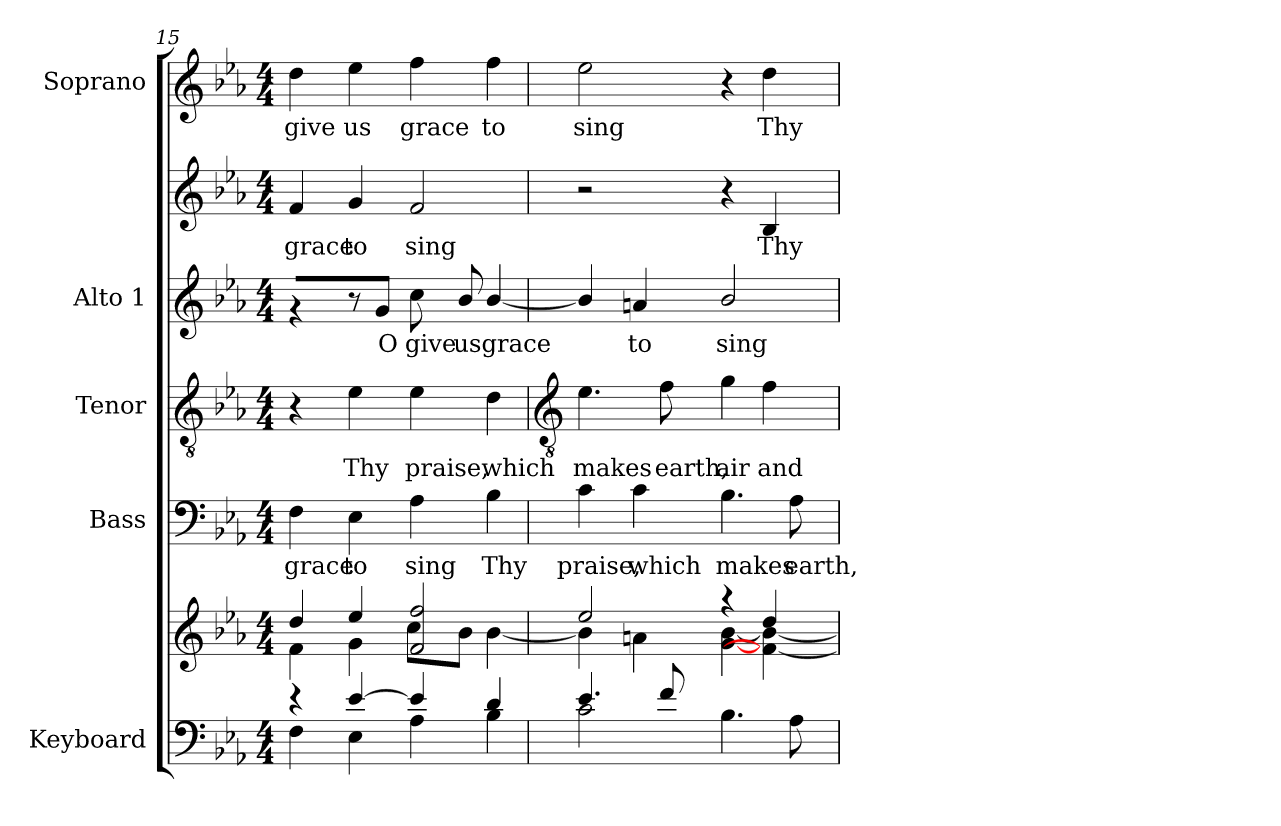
**kern	**kern	**kern	**text	**kern	**text	**kern	**text	**kern	**text	**kern	**text
*part5	*part5	*part4	*part4	*part3	*part3	*part2	*part2	*part2	*part2	*part1	*part1
*staff7	*staff6	*staff5	*staff5	*staff4	*staff4	*staff3	*staff3	*staff2	*staff2	*staff1	*staff1
*I"Keyboard	*	*I"Bass	*	*I"Tenor	*	*I"Alto 1	*	*	*	*I"Soprano	*
*	*	*I'B	*	*I'T	*	*I'A1	*	*	*	*I'S	*
*clefF4	*clefG2	*clefF4	*	*clefGv2	*	*clefG2	*	*clefG2	*	*clefG2	*
*k[b-e-a-]	*k[b-e-a-]	*k[b-e-a-]	*	*k[b-e-a-]	*	*k[b-e-a-]	*	*k[b-e-a-]	*	*k[b-e-a-]	*
*E-:	*E-:	*E-:	*	*E-:	*	*E-:	*	*E-:	*	*E-:	*
*M4/4	*M4/4	*M4/4	*	*M4/4	*	*M4/4	*	*M4/4	*	*M4/4	*
=15	=15	=15	=15	=15	=15	=15	=15	=15	=15	=15	=15
*^	*^	*	*	*	*	*	*	*	*	*	*
!	!	!	!	!	!LO:LY:b	!	!	!	!	!	!LO:LY:b	!	!LO:LY:b
4r	4F\	4dd/	4f\	4F	grace	4r	.	4r	.	4f	grace	4dd	give
!	!	!	!	!	!LO:LY:b	!	!LO:LY:b	!	!	!	!LO:LY:b	!	!LO:LY:b
[4e-/	4E-\	4ee-/	4g\	4E-	to	4e-	Thy	8r	.	4g	to	4ee-	us
!	!	!	!	!	!	!	!	!	!LO:LY:b	!	!	!	!
.	.	.	.	.	.	.	.	8gJ	O	.	.	.	.
!	!	!	!	!	!LO:LY:b	!	!LO:LY:b	!	!LO:LY:b	!	!LO:LY:b	!	!LO:LY:b
4e-/]	4A-\	2f/ 2ff/	8cc\L	4A-	sing	4e-	praise,	8cc	give	2f	sing	4ff	grace
!	!	!	!	!	!	!	!	!	!LO:LY:b	!	!	!	!
.	.	.	8b-\J	.	.	.	.	8b-/	us	.	.	.	.
!	!	!	!	!	!LO:LY:b	!	!LO:LY:b	!	!LO:LY:b	!	!	!	!LO:LY:b
4d/	4B-\	.	[4b-\	4B-	Thy	4d	which	[4b-/	grace	.	.	4ff	to
!!LO:LB:g=z
=16	=16	=16	=16	=16	=16	=16	=16	=16	=16	=16	=16	=16	=16
*	*	*	*	*	*	*clefGv2	*	*	*	*	*	*	*
!	!	!	!	!	!LO:LY:b	!	!LO:LY:b	!	!	!	!	!	!LO:LY:b
4.e-/	2c\	2ee-/	4b-\]	4c	praise,	4.e-	makes	4b-/]	.	2r	.	2ee-	sing
!	!	!	!	!	!LO:LY:b	!	!	!	!LO:LY:b	!	!	!	!
.	.	.	4an\	4c	which	.	.	4an	to	.	.	.	.
!	!	!	!	!	!	!	!LO:LY:b	!	!	!	!	!	!
8f/	.	.	.	.	.	8f	earth,	.	.	.	.	.	.
!	!	!	!	!	!LO:LY:b	!	!LO:LY:b	!	!LO:LY:b	!	!	!	!
4.B-\	2ryy	4r	[4g\ [4b-\	4.B-	makes	4g	air	2b-/	sing	4r	.	4r	.
!	!	!	!	!	!	!	!LO:LY:b	!	!	!	!LO:LY:b	!	!LO:LY:b
.	.	4dd/	4f\_ 4b-\_	.	.	4f	and	.	.	4B-	Thy	4dd	Thy
!	!	!	!	!	!LO:LY:b	!	!	!	!	!	!	!	!
8A-\	.	.	.	8A-	earth,	.	.	.	.	.	.	.	.
*v	*v	*	*	*	*	*	*	*	*	*	*	*	*
*	*v	*v	*	*	*	*	*	*	*	*	*	*
=	=	=	=	=	=	=	=	=	=	=	=
*-	*-	*-	*-	*-	*-	*-	*-	*-	*-	*-	*-
